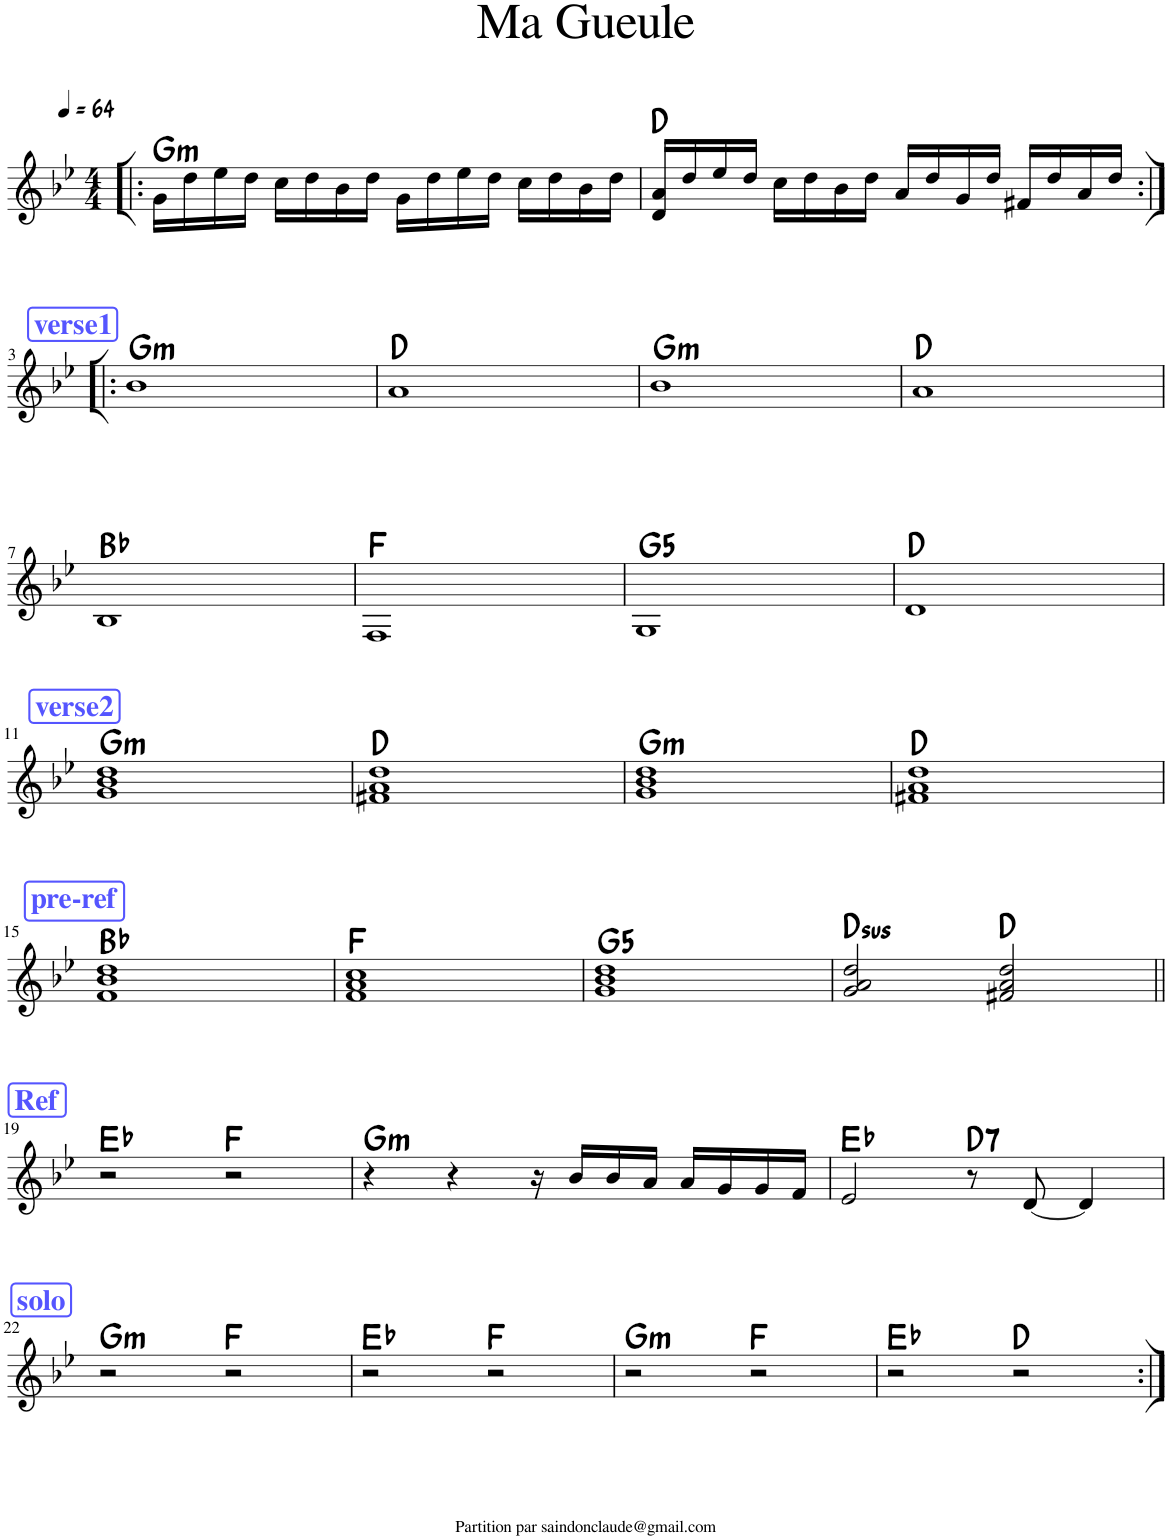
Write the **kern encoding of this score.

**kern	**harte
*part1	*part1
*staff1	*
*I"Piano	*
*I'Pno.	*
*clefG2	*
*k[b-e-]	*
*M4/4	*
*MM64	*
=1!|:	=1!|:
!	!LO:H:kt=m
16g\LL	G:min
16dd\	.
16ee-\	.
16dd\JJ	.
16cc\LL	.
16dd\	.
16b-\	.
16dd\JJ	.
16g\LL	.
16dd\	.
16ee-\	.
16dd\JJ	.
16cc\LL	.
16dd\	.
16b-\	.
16dd\JJ	.
=2	=2
16d/ 16a/LL	D:maj
16dd/	.
16ee-/	.
16dd/JJ	.
16cc\LL	.
16dd\	.
16b-\	.
16dd\JJ	.
16a/LL	.
16dd/	.
16g/	.
16dd/JJ	.
16f#X/LL	.
16dd/	.
16a/	.
16dd/JJ	.
!!LO:LB:g=z
!!LO:REH:place=s1:a:B:rj:color=#5555FF:fs=14:t=verse1
=3:|!|:	=3:|!|:
!	!LO:H:kt=m
1b-	G:min
=4	=4
1a	D:maj
=5	=5
!	!LO:H:kt=m
1b-	G:min
=6	=6
1a	D:maj
!!LO:LB:g=z
=7	=7
1B-	Bb:maj
=8	=8
1F	F:maj
=9	=9
!	!LO:H:kt=5
1G	G:(1,5)
=10	=10
1d	D:maj
!!LO:LB:g=z
!!LO:REH:place=s1:a:B:rj:color=#5555FF:fs=14:t=verse2
=11	=11
!	!LO:H:kt=m
1g 1b- 1dd	G:min
=12	=12
1f#X 1a 1dd	D:maj
=13	=13
!	!LO:H:kt=m
1g 1b- 1dd	G:min
=14	=14
1f#X 1a 1dd	D:maj
!!LO:LB:g=z
!!LO:REH:place=s1:a:B:rj:color=#5555FF:fs=14:t=pre-ref
=15	=15
1f 1b- 1dd	Bb:maj
=16	=16
1f 1a 1cc	F:maj
=17	=17
!	!LO:H:kt=5
1g 1b- 1dd	G:(1,5)
=18	=18
!	!LO:H:kt=sus
2g/ 2a/ 2dd/	D:sus4
2f#X/ 2a/ 2dd/	D:maj
!!LO:LB:g=z
!!LO:REH:place=s1:a:B:rj:color=#5555FF:fs=14:t=Ref
=19||	=19||
2r	Eb:maj
2r	F:maj
=20	=20
!	!LO:H:kt=m
4r	G:min
4r	.
16r	.
16b-/LL	.
16b-/	.
16a/JJ	.
16a/LL	.
16g/	.
16g/	.
16f/JJ	.
=21	=21
2e-/	Eb:maj
!	!LO:H:kt=7
8r	D:7
[8d/	.
4d/]	.
!!LO:LB:g=z
!!LO:REH:place=s1:a:B:rj:color=#5555FF:fs=14:t=solo
=22	=22
!	!LO:H:kt=m
2r	G:min
2r	F:maj
=23	=23
2r	Eb:maj
2r	F:maj
=24	=24
!	!LO:H:kt=m
2r	G:min
2r	F:maj
=25	=25
2r	Eb:maj
2r	D:maj
=:|!	=:|!
*-	*-
